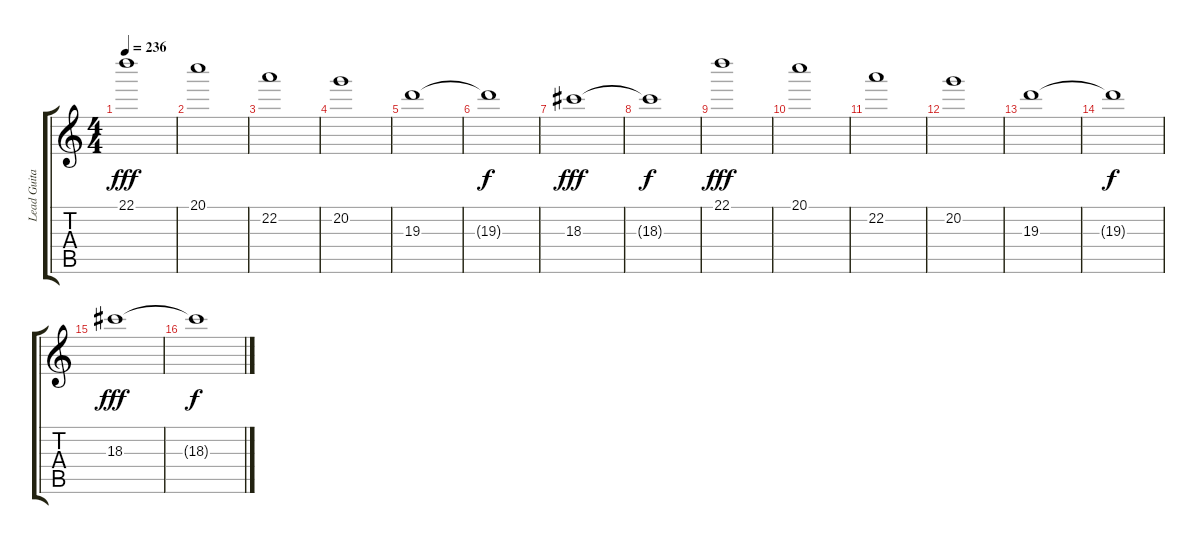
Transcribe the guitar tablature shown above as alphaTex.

\track ("Lead Guitar" "Lead Guita") {instrument overdrivenguitar}
\staff {score tabs}
\tuning (E4 B3 G3 D3 A2 D2) {hide}
\ts (4 4)
\tempo 236
\clef g2
\ks c
22.1.1{dy fff} |
20.1.1 |
22.2.1 |
20.2.1 |
19.3.1 |
19.3{t}.1{dy f} |
18.3.1{dy fff} |
18.3{t}.1{dy f} |
22.1.1{dy fff} |
20.1.1 |
22.2.1 |
20.2.1 |
19.3.1 |
19.3{t}.1{dy f} |
18.3.1{dy fff} |
18.3{t}.1{dy f}
